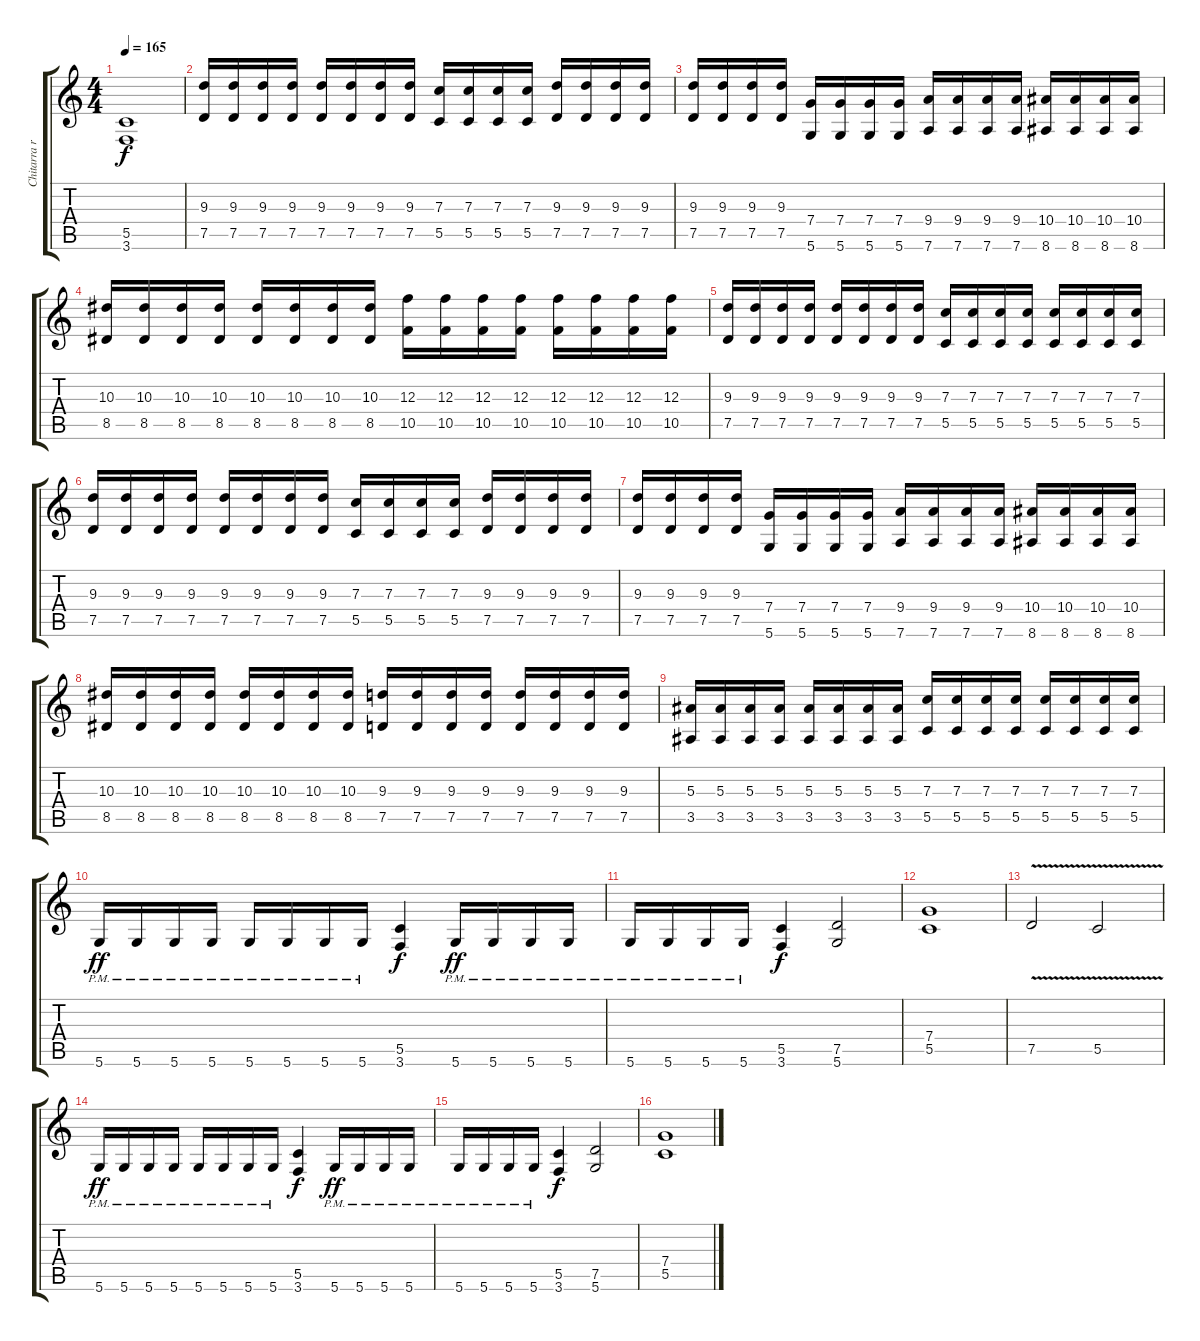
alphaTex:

\track ("Chitarra ritmica 2" "Chitarra r") {instrument distortionguitar}
\staff {score tabs}
\tuning (D4 A3 F3 C3 G2 D2) {hide}
\ts (4 4)
\tempo 165
\clef g2
\ks c
(5.5 3.6).1{dy f} |
(9.3 7.5).16 (9.3 7.5).16 (9.3 7.5).16 (9.3 7.5).16 (9.3 7.5).16 (9.3 7.5).16 (9.3 7.5).16 (9.3 7.5).16 (7.3 5.5).16 (7.3 5.5).16 (7.3 5.5).16 (7.3 5.5).16 (9.3 7.5).16 (9.3 7.5).16 (9.3 7.5).16 (9.3 7.5).16 |
(9.3 7.5).16 (9.3 7.5).16 (9.3 7.5).16 (9.3 7.5).16 (7.4 5.6).16 (7.4 5.6).16 (7.4 5.6).16 (7.4 5.6).16 (9.4 7.6).16 (9.4 7.6).16 (9.4 7.6).16 (9.4 7.6).16 (10.4 8.6).16 (10.4 8.6).16 (10.4 8.6).16 (10.4 8.6).16 |
(10.3 8.5).16 (10.3 8.5).16 (10.3 8.5).16 (10.3 8.5).16 (10.3 8.5).16 (10.3 8.5).16 (10.3 8.5).16 (10.3 8.5).16 (12.3 10.5).16 (12.3 10.5).16 (12.3 10.5).16 (12.3 10.5).16 (12.3 10.5).16 (12.3 10.5).16 (12.3 10.5).16 (12.3 10.5).16 |
(9.3 7.5).16 (9.3 7.5).16 (9.3 7.5).16 (9.3 7.5).16 (9.3 7.5).16 (9.3 7.5).16 (9.3 7.5).16 (9.3 7.5).16 (7.3 5.5).16 (7.3 5.5).16 (7.3 5.5).16 (7.3 5.5).16 (7.3 5.5).16 (7.3 5.5).16 (7.3 5.5).16 (7.3 5.5).16 |
(9.3 7.5).16 (9.3 7.5).16 (9.3 7.5).16 (9.3 7.5).16 (9.3 7.5).16 (9.3 7.5).16 (9.3 7.5).16 (9.3 7.5).16 (7.3 5.5).16 (7.3 5.5).16 (7.3 5.5).16 (7.3 5.5).16 (9.3 7.5).16 (9.3 7.5).16 (9.3 7.5).16 (9.3 7.5).16 |
(9.3 7.5).16 (9.3 7.5).16 (9.3 7.5).16 (9.3 7.5).16 (7.4 5.6).16 (7.4 5.6).16 (7.4 5.6).16 (7.4 5.6).16 (9.4 7.6).16 (9.4 7.6).16 (9.4 7.6).16 (9.4 7.6).16 (10.4 8.6).16 (10.4 8.6).16 (10.4 8.6).16 (10.4 8.6).16 |
(10.3 8.5).16 (10.3 8.5).16 (10.3 8.5).16 (10.3 8.5).16 (10.3 8.5).16 (10.3 8.5).16 (10.3 8.5).16 (10.3 8.5).16 (9.3 7.5).16 (9.3 7.5).16 (9.3 7.5).16 (9.3 7.5).16 (9.3 7.5).16 (9.3 7.5).16 (9.3 7.5).16 (9.3 7.5).16 |
(5.3 3.5).16 (5.3 3.5).16 (5.3 3.5).16 (5.3 3.5).16 (5.3 3.5).16 (5.3 3.5).16 (5.3 3.5).16 (5.3 3.5).16 (7.3 5.5).16 (7.3 5.5).16 (7.3 5.5).16 (7.3 5.5).16 (7.3 5.5).16 (7.3 5.5).16 (7.3 5.5).16 (7.3 5.5).16 |
5.6{pm}.16{dy ff} 5.6{pm}.16 5.6{pm}.16 5.6{pm}.16 5.6{pm}.16 5.6{pm}.16 5.6{pm}.16 5.6{pm}.16 (5.5 3.6).4{dy f} 5.6{pm}.16{dy ff} 5.6{pm}.16 5.6{pm}.16 5.6{pm}.16 |
5.6{pm}.16 5.6{pm}.16 5.6{pm}.16 5.6{pm}.16 (5.5 3.6).4{dy f} (7.5 5.6).2 |
(7.4 5.5).1 |
7.5{v}.2 5.5{v}.2 |
5.6{pm}.16{dy ff} 5.6{pm}.16 5.6{pm}.16 5.6{pm}.16 5.6{pm}.16 5.6{pm}.16 5.6{pm}.16 5.6{pm}.16 (5.5 3.6).4{dy f} 5.6{pm}.16{dy ff} 5.6{pm}.16 5.6{pm}.16 5.6{pm}.16 |
5.6{pm}.16 5.6{pm}.16 5.6{pm}.16 5.6{pm}.16 (5.5 3.6).4{dy f} (7.5 5.6).2 |
(7.4 5.5).1
